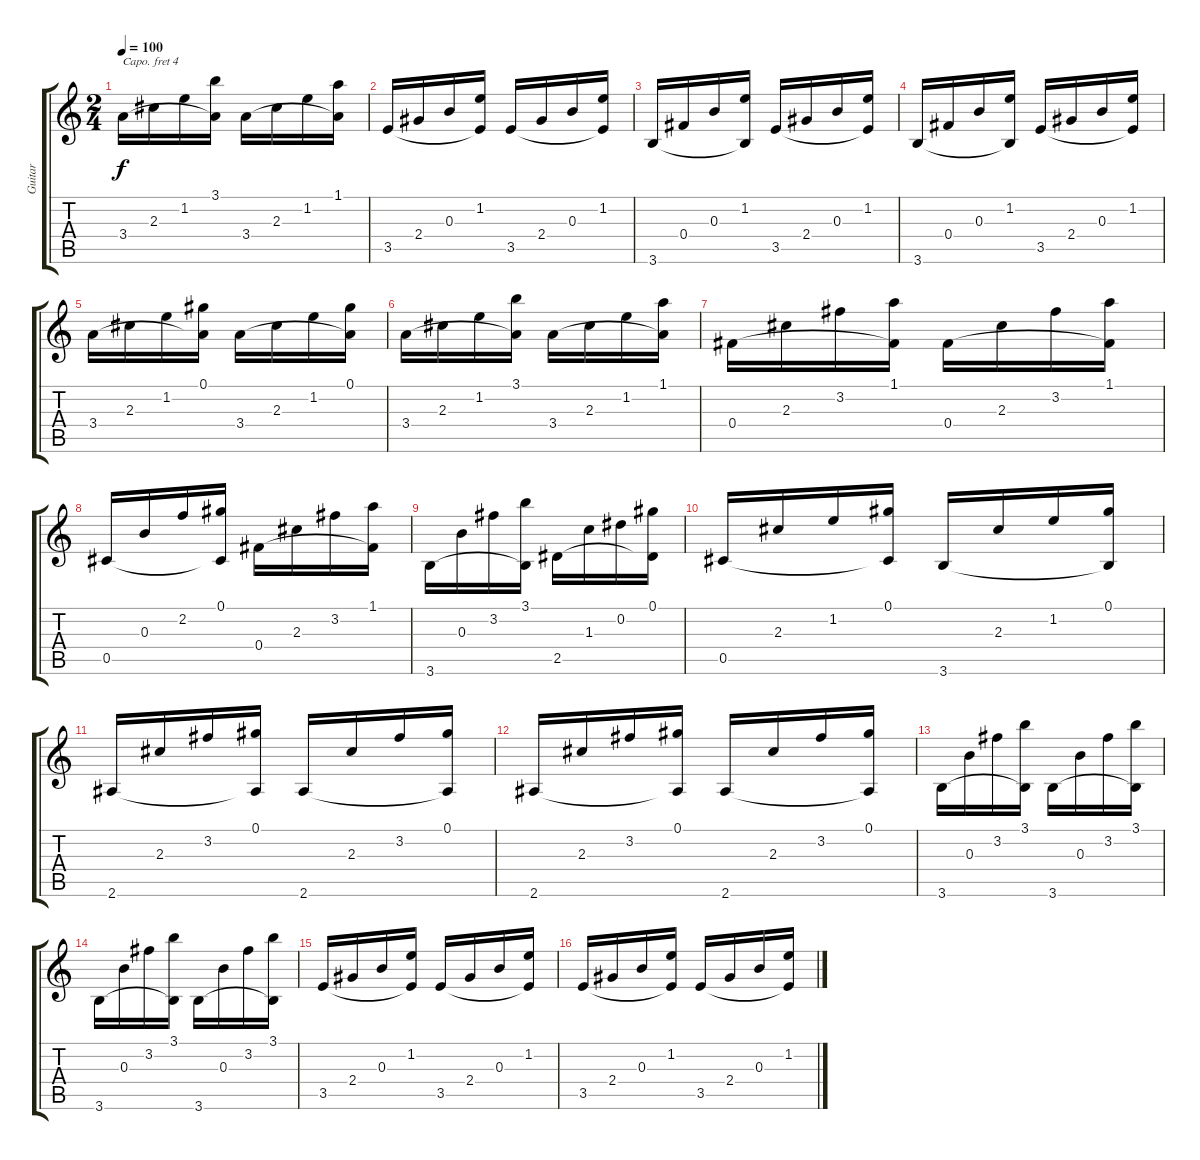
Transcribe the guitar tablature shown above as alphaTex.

\track ("Guitar " "Guitar ") {instrument acousticguitarnylon}
\staff {score tabs}
\capo 4
\tuning (E4 B3 G3 D3 A2 E2) {hide}
\ts (2 4)
\tempo 100
\clef g2
\ks c
3.4.16{dy f} 2.3.16 1.2.16 (3.1 3.4{t}).16 3.4.16 2.3.16 1.2.16 (1.1 3.4{t}).16 |
3.5.16 2.4.16 0.3.16 (1.2 3.5{t}).16 3.5.16 2.4.16 0.3.16 (1.2 3.5{t}).16 |
3.6.16 0.4.16 0.3.16 (1.2 3.6{t}).16 3.5.16 2.4.16 0.3.16 (1.2 3.5{t}).16 |
3.6.16 0.4.16 0.3.16 (1.2 3.6{t}).16 3.5.16 2.4.16 0.3.16 (1.2 3.5{t}).16 |
3.4.16 2.3.16 1.2.16 (0.1 3.4{t}).16 3.4.16 2.3.16 1.2.16 (0.1 3.4{t}).16 |
3.4.16 2.3.16 1.2.16 (3.1 3.4{t}).16 3.4.16 2.3.16 1.2.16 (1.1 3.4{t}).16 |
0.4.16 2.3.16 3.2.16 (1.1 0.4{t}).16 0.4.16 2.3.16 3.2.16 (1.1 0.4{t}).16 |
0.5.16 0.3.16 2.2.16 (0.1 0.5{t}).16 0.4.16 2.3.16 3.2.16 (1.1 0.4{t}).16 |
3.6.16 0.3.16 3.2.16 (3.1 3.6{t}).16 2.5.16 1.3.16 0.2.16 (0.1 2.5{t}).16 |
0.5.16 2.3.16 1.2.16 (0.1 0.5{t}).16 3.6.16 2.3.16 1.2.16 (0.1 3.6{t}).16 |
2.6.16 2.3.16 3.2.16 (0.1 2.6{t}).16 2.6.16 2.3.16 3.2.16 (0.1 2.6{t}).16 |
2.6.16 2.3.16 3.2.16 (0.1 2.6{t}).16 2.6.16 2.3.16 3.2.16 (0.1 2.6{t}).16 |
3.6.16 0.3.16 3.2.16 (3.1 3.6{t}).16 3.6.16 0.3.16 3.2.16 (3.1 3.6{t}).16 |
3.6.16 0.3.16 3.2.16 (3.1 3.6{t}).16 3.6.16 0.3.16 3.2.16 (3.1 3.6{t}).16 |
3.5.16 2.4.16 0.3.16 (1.2 3.5{t}).16 3.5.16 2.4.16 0.3.16 (1.2 3.5{t}).16 |
3.5.16 2.4.16 0.3.16 (1.2 3.5{t}).16 3.5.16 2.4.16 0.3.16 (1.2 3.5{t}).16
